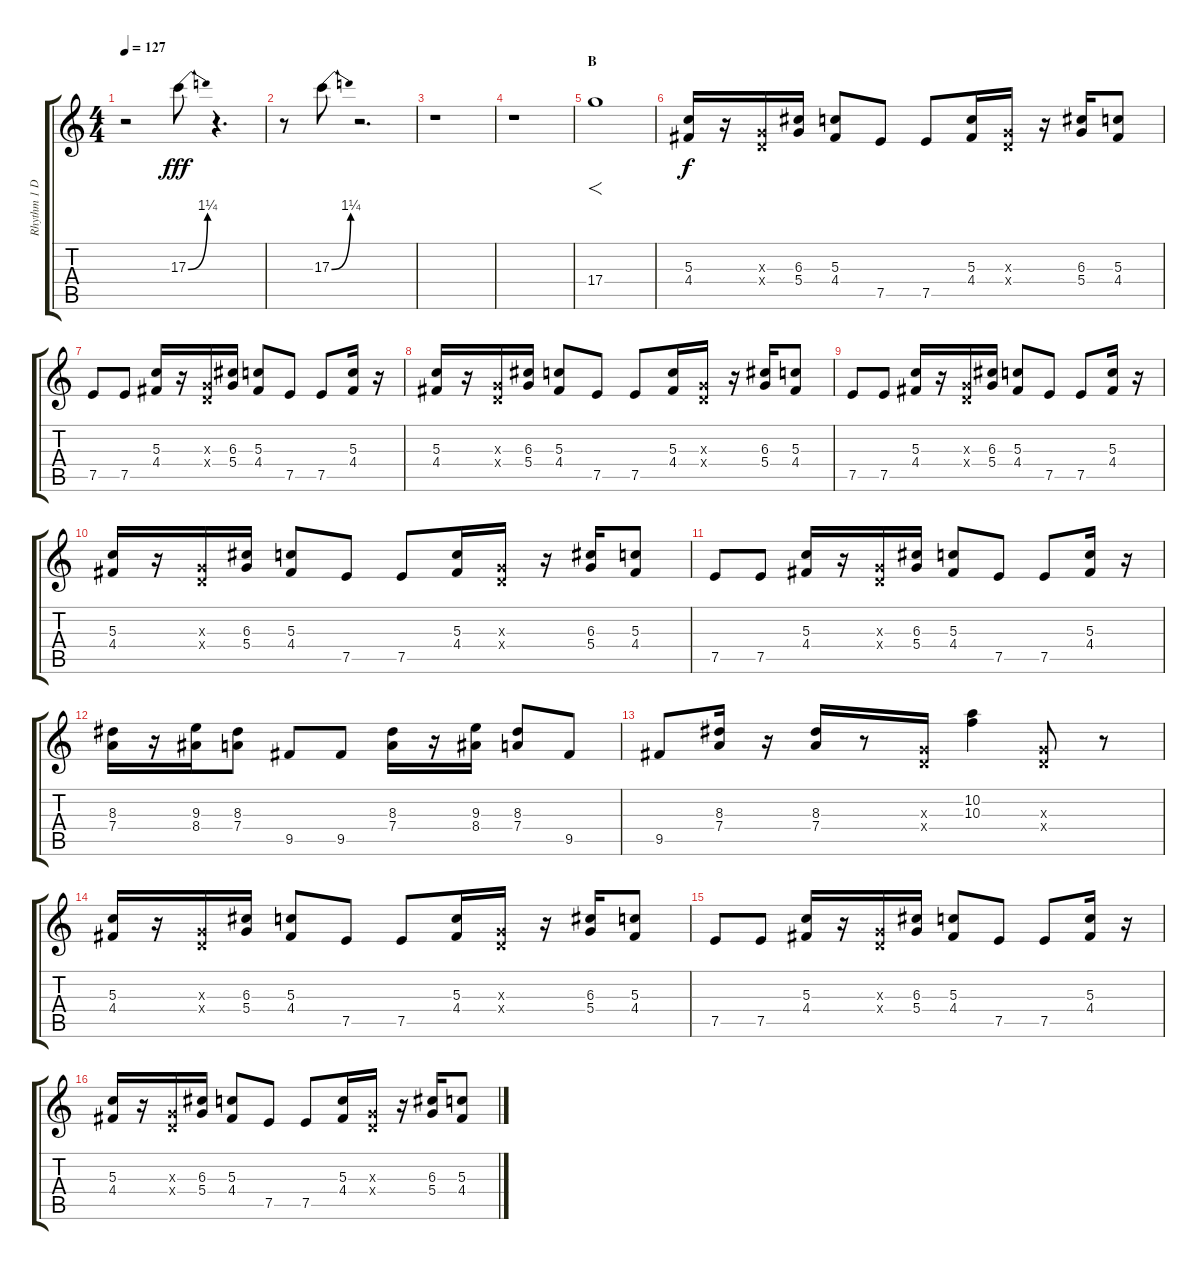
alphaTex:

\track ("Rhythm 1 Double Track" "Rhythm 1 D") {instrument overdrivenguitar}
\staff {score tabs}
\tuning (E4 B3 G3 D3 A2 E2) {hide}
\ts (4 4)
\tempo 127
\clef g2
\ks c
r.2{dy f} 17.3{be (bend 0 0 60 5)}.8{dy fff} r.4{d} |
r.8 17.3{be (bend 0 0 60 5)}.8 r.2{d} |
r.1{balance 8} |
r.1 |
\section ("" "B")
17.4.1{f} |
(5.3 4.4).16{dy f} r.16 (0.3{x} 0.4{x}).16 (6.3 5.4).16 (5.3 4.4).8 7.5.8 7.5.8 (5.3 4.4).16 (0.3{x} 0.4{x}).16 r.16 (6.3 5.4).16 (5.3 4.4).8 |
7.5.8 7.5.8 (5.3 4.4).16 r.16 (0.3{x} 0.4{x}).16 (6.3 5.4).16 (5.3 4.4).8 7.5.8 7.5.8 (5.3 4.4).16 r.16 |
(5.3 4.4).16 r.16 (0.3{x} 0.4{x}).16 (6.3 5.4).16 (5.3 4.4).8 7.5.8 7.5.8 (5.3 4.4).16 (0.3{x} 0.4{x}).16 r.16 (6.3 5.4).16 (5.3 4.4).8 |
7.5.8 7.5.8 (5.3 4.4).16 r.16 (0.3{x} 0.4{x}).16 (6.3 5.4).16 (5.3 4.4).8 7.5.8 7.5.8 (5.3 4.4).16 r.16 |
(5.3 4.4).16 r.16 (0.3{x} 0.4{x}).16 (6.3 5.4).16 (5.3 4.4).8 7.5.8 7.5.8 (5.3 4.4).16 (0.3{x} 0.4{x}).16 r.16 (6.3 5.4).16 (5.3 4.4).8 |
7.5.8 7.5.8 (5.3 4.4).16 r.16 (0.3{x} 0.4{x}).16 (6.3 5.4).16 (5.3 4.4).8 7.5.8 7.5.8 (5.3 4.4).16 r.16 |
(8.3 7.4).16{volume 15} r.16 (9.3 8.4).16 (8.3 7.4).8 9.5.8 9.5.8 (8.3 7.4).16 r.16 (9.3 8.4).16 (8.3 7.4).8 9.5.8 |
9.5.8 (8.3 7.4).16 r.16 (8.3 7.4).16 r.8 (0.3{x} 0.4{x}).16 (10.2 10.3).4 (0.3{x} 0.4{x}).8 r.8 |
(5.3 4.4).16 r.16 (0.3{x} 0.4{x}).16 (6.3 5.4).16 (5.3 4.4).8 7.5.8 7.5.8 (5.3 4.4).16 (0.3{x} 0.4{x}).16 r.16 (6.3 5.4).16 (5.3 4.4).8 |
7.5.8 7.5.8 (5.3 4.4).16 r.16 (0.3{x} 0.4{x}).16 (6.3 5.4).16 (5.3 4.4).8 7.5.8 7.5.8 (5.3 4.4).16 r.16 |
(5.3 4.4).16 r.16 (0.3{x} 0.4{x}).16 (6.3 5.4).16 (5.3 4.4).8 7.5.8 7.5.8 (5.3 4.4).16 (0.3{x} 0.4{x}).16 r.16 (6.3 5.4).16 (5.3 4.4).8
